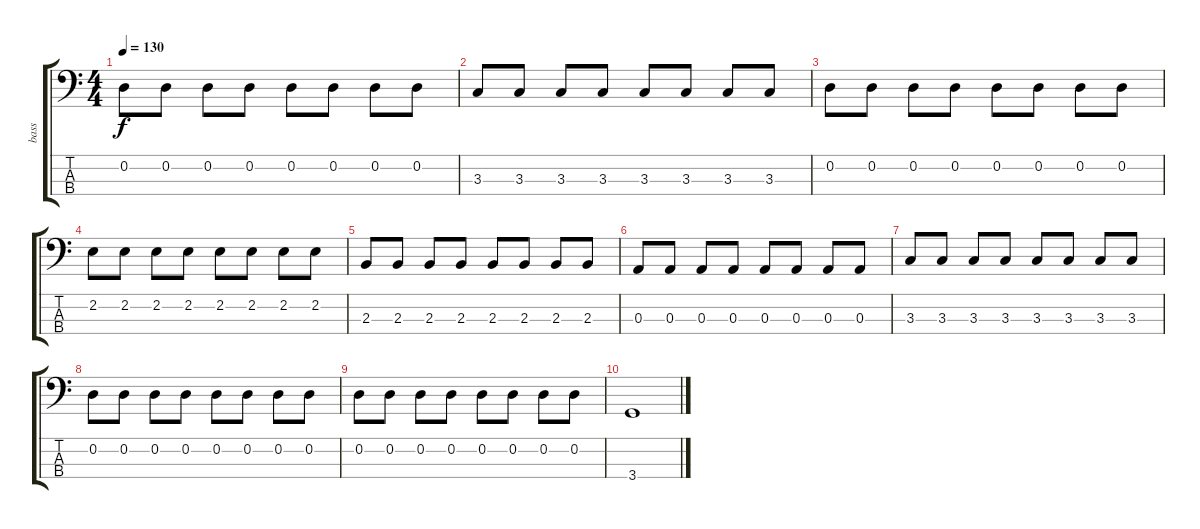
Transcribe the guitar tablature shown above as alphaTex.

\track ("bass" "bass") {instrument electricbasspick}
\staff {score tabs}
\tuning (G2 D2 A1 E1) {hide}
\ts (4 4)
\tempo 130
\clef f4
\ks c
0.2.8{dy f} 0.2.8 0.2.8 0.2.8 0.2.8 0.2.8 0.2.8 0.2.8 |
3.3.8 3.3.8 3.3.8 3.3.8 3.3.8 3.3.8 3.3.8 3.3.8 |
0.2.8 0.2.8 0.2.8 0.2.8 0.2.8 0.2.8 0.2.8 0.2.8 |
2.2.8 2.2.8 2.2.8 2.2.8 2.2.8 2.2.8 2.2.8 2.2.8 |
2.3.8 2.3.8 2.3.8 2.3.8 2.3.8 2.3.8 2.3.8 2.3.8 |
0.3.8 0.3.8 0.3.8 0.3.8 0.3.8 0.3.8 0.3.8 0.3.8 |
3.3.8 3.3.8 3.3.8 3.3.8 3.3.8 3.3.8 3.3.8 3.3.8 |
0.2.8 0.2.8 0.2.8 0.2.8 0.2.8 0.2.8 0.2.8 0.2.8 |
0.2.8 0.2.8 0.2.8 0.2.8 0.2.8 0.2.8 0.2.8 0.2.8 |
3.4.1
